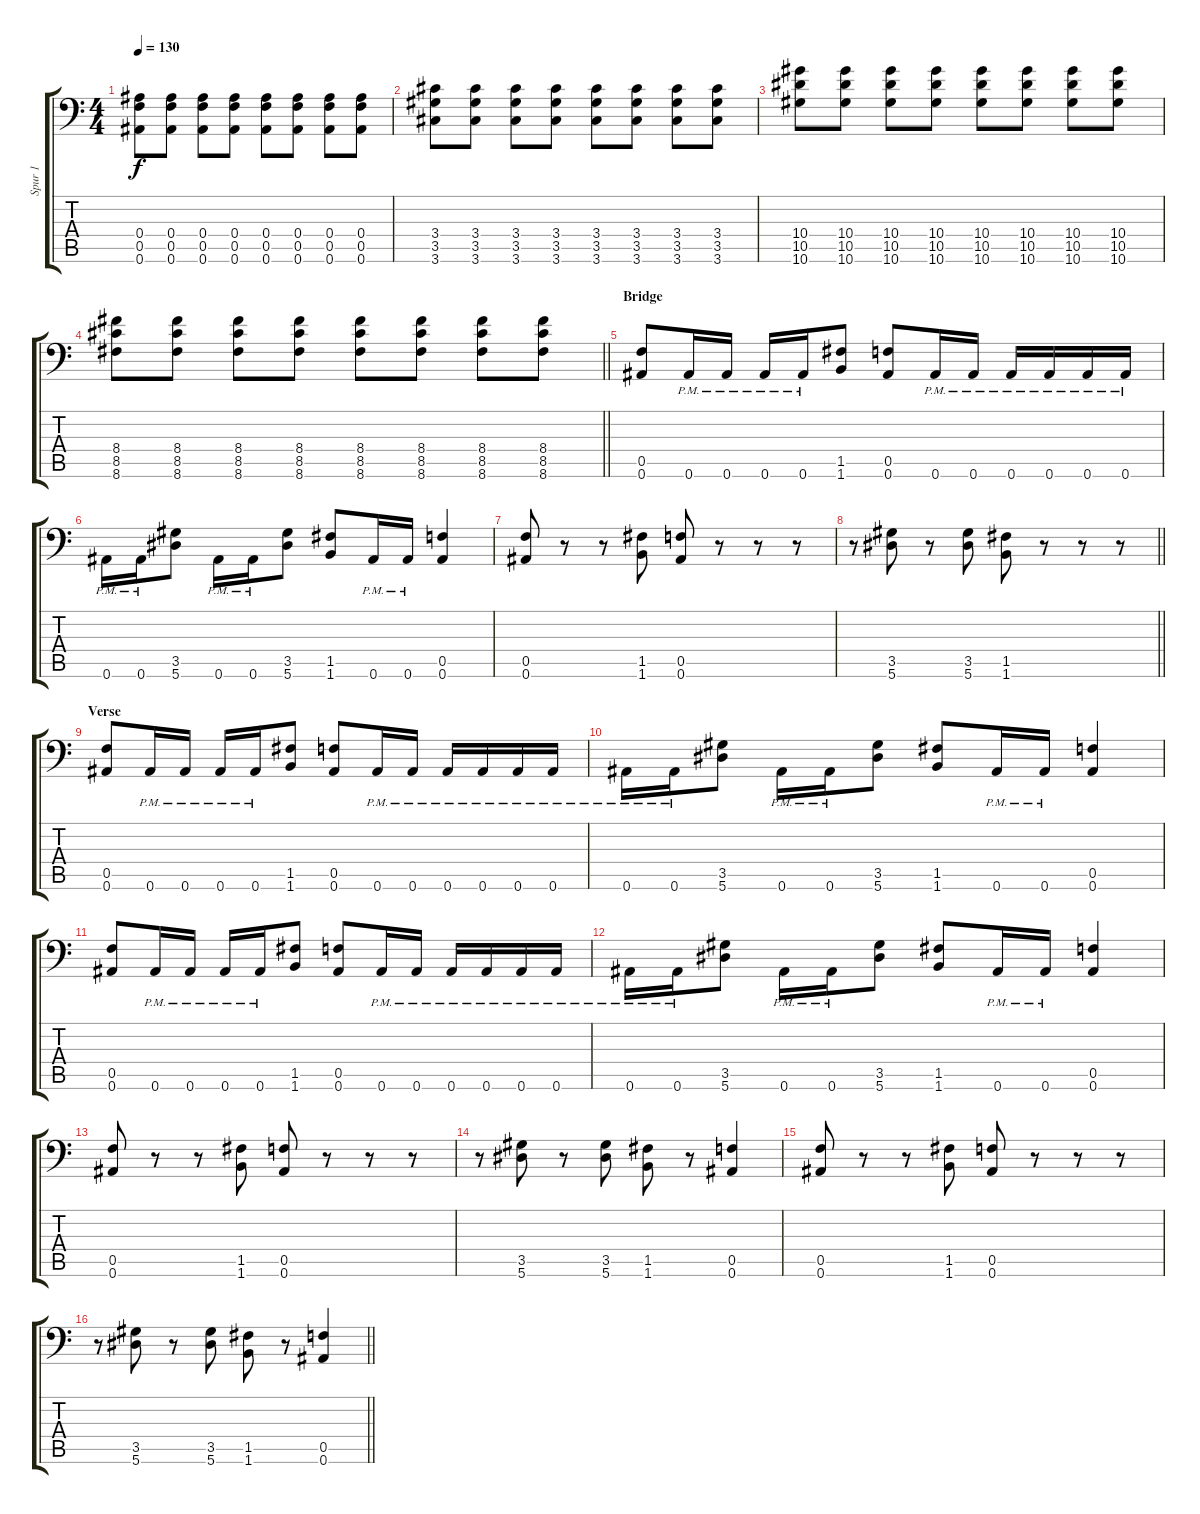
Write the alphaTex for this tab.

\track ("Spur 1" "Spur 1") {instrument distortionguitar}
\staff {score tabs}
\tuning (C4 G3 Eb3 Bb2 F2 Bb1) {hide}
\ts (4 4)
\tempo 130
\clef f4
\ks c
(0.4 0.5 0.6).8{dy f balance 0 instrument distortionguitar} (0.4 0.5 0.6).8 (0.4 0.5 0.6).8 (0.4 0.5 0.6).8 (0.4 0.5 0.6).8 (0.4 0.5 0.6).8 (0.4 0.5 0.6).8 (0.4 0.5 0.6).8 |
(3.4 3.5 3.6).8 (3.4 3.5 3.6).8 (3.4 3.5 3.6).8 (3.4 3.5 3.6).8 (3.4 3.5 3.6).8 (3.4 3.5 3.6).8 (3.4 3.5 3.6).8 (3.4 3.5 3.6).8 |
(10.4 10.5 10.6).8 (10.4 10.5 10.6).8 (10.4 10.5 10.6).8 (10.4 10.5 10.6).8 (10.4 10.5 10.6).8 (10.4 10.5 10.6).8 (10.4 10.5 10.6).8 (10.4 10.5 10.6).8 |
\barLineRight lightlight
(8.4 8.5 8.6).8 (8.4 8.5 8.6).8 (8.4 8.5 8.6).8 (8.4 8.5 8.6).8 (8.4 8.5 8.6).8 (8.4 8.5 8.6).8 (8.4 8.5 8.6).8 (8.4 8.5 8.6).8 |
\section ("" "Bridge")
(0.5 0.6).8 0.6{pm}.16 0.6{pm}.16 0.6{pm}.16 0.6{pm}.16 (1.5 1.6).8 (0.5 0.6).8 0.6{pm}.16 0.6{pm}.16 0.6{pm}.16 0.6{pm}.16 0.6{pm}.16 0.6{pm}.16 |
0.6{pm}.16 0.6{pm}.16 (3.5 5.6).8 0.6{pm}.16 0.6{pm}.16 (3.5 5.6).8 (1.5 1.6).8 0.6{pm}.16 0.6{pm}.16 (0.5 0.6).4 |
(0.5 0.6).8 r.8 r.8 (1.5 1.6).8 (0.5 0.6).8 r.8 r.8 r.8 |
\barLineRight lightlight
r.8 (3.5 5.6).8 r.8 (3.5 5.6).8 (1.5 1.6).8 r.8 r.8 r.8 |
\section ("" "Verse")
(0.5 0.6).8 0.6{pm}.16 0.6{pm}.16 0.6{pm}.16 0.6{pm}.16 (1.5 1.6).8 (0.5 0.6).8 0.6{pm}.16 0.6{pm}.16 0.6{pm}.16 0.6{pm}.16 0.6{pm}.16 0.6{pm}.16 |
0.6{pm}.16 0.6{pm}.16 (3.5 5.6).8 0.6{pm}.16 0.6{pm}.16 (3.5 5.6).8 (1.5 1.6).8 0.6{pm}.16 0.6{pm}.16 (0.5 0.6).4 |
(0.5 0.6).8 0.6{pm}.16 0.6{pm}.16 0.6{pm}.16 0.6{pm}.16 (1.5 1.6).8 (0.5 0.6).8 0.6{pm}.16 0.6{pm}.16 0.6{pm}.16 0.6{pm}.16 0.6{pm}.16 0.6{pm}.16 |
0.6{pm}.16 0.6{pm}.16 (3.5 5.6).8 0.6{pm}.16 0.6{pm}.16 (3.5 5.6).8 (1.5 1.6).8 0.6{pm}.16 0.6{pm}.16 (0.5 0.6).4 |
(0.5 0.6).8 r.8 r.8 (1.5 1.6).8 (0.5 0.6).8 r.8 r.8 r.8 |
r.8 (3.5 5.6).8 r.8 (3.5 5.6).8 (1.5 1.6).8 r.8 (0.5 0.6).4 |
(0.5 0.6).8 r.8 r.8 (1.5 1.6).8 (0.5 0.6).8 r.8 r.8 r.8 |
\barLineRight lightlight
r.8 (3.5 5.6).8 r.8 (3.5 5.6).8 (1.5 1.6).8 r.8 (0.5 0.6).4
